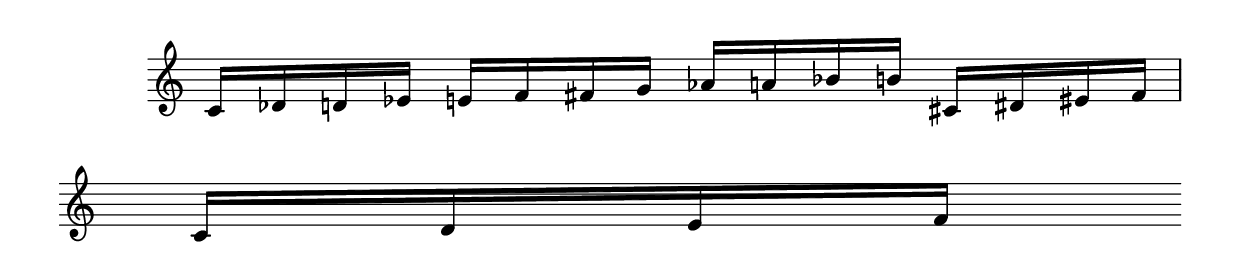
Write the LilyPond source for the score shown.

#(ly:set-option 'midi-extension "mid")
\version "2.12.3"
\include "english.ly"
\header{


}
%{

%}
melody = {
\once \override Staff.TimeSignature #'stencil = ##f
\clef treble
\key c \major
\cadenzaOn


 c'16[ df'16 d'16 ef'16] e'16[ f'16 fs'16 g'16] af'16[ a'16 bf'16 b'16] cs'16[ ds'16 es'16 fs'16] \bar "|"  \break
\grace s64 cs'16[ ds'16 es'16 fs'16] \break

}


text = \lyricmode {
                    
}

\score{

<<
\new Voice = "one" {
\melody
}
\new Lyrics \lyricsto "one" \text
>>
\layout {
\context {
\Score
\remove "Bar_number_engraver"
}
}
\midi {
\context {
\Score
tempoWholesPerMinute = #(ly:make-moment 200 4)
}
}
}